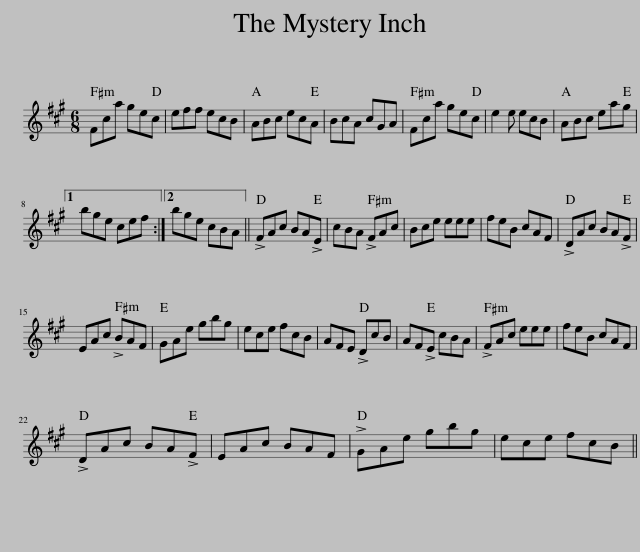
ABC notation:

X:1
L:1/8
M:6/8
I:linebreak $
K:A
V:1 treble
V:1
 Fca gec | eff ecB | ABc ecA | BcA cGA | Fca gec | %5
 e2 e ecB | ABc eag |1$ bge cef :|2 bge cBA || !>!FAc BA!>!E | %10
 cBA !>!FAc | Bce eee | feB cAF | !>!DAc BA!>!F |$ EAc !>!BAF | %15
 GAe gbg | ece fcB | AFE !>!DcB | AF!>!E cBA | !>!FAc eee | %20
 feB cAF |$ !>!DAc BA!>!F | EAc BAF | !>!GAe gbg | ece fcB || %25
